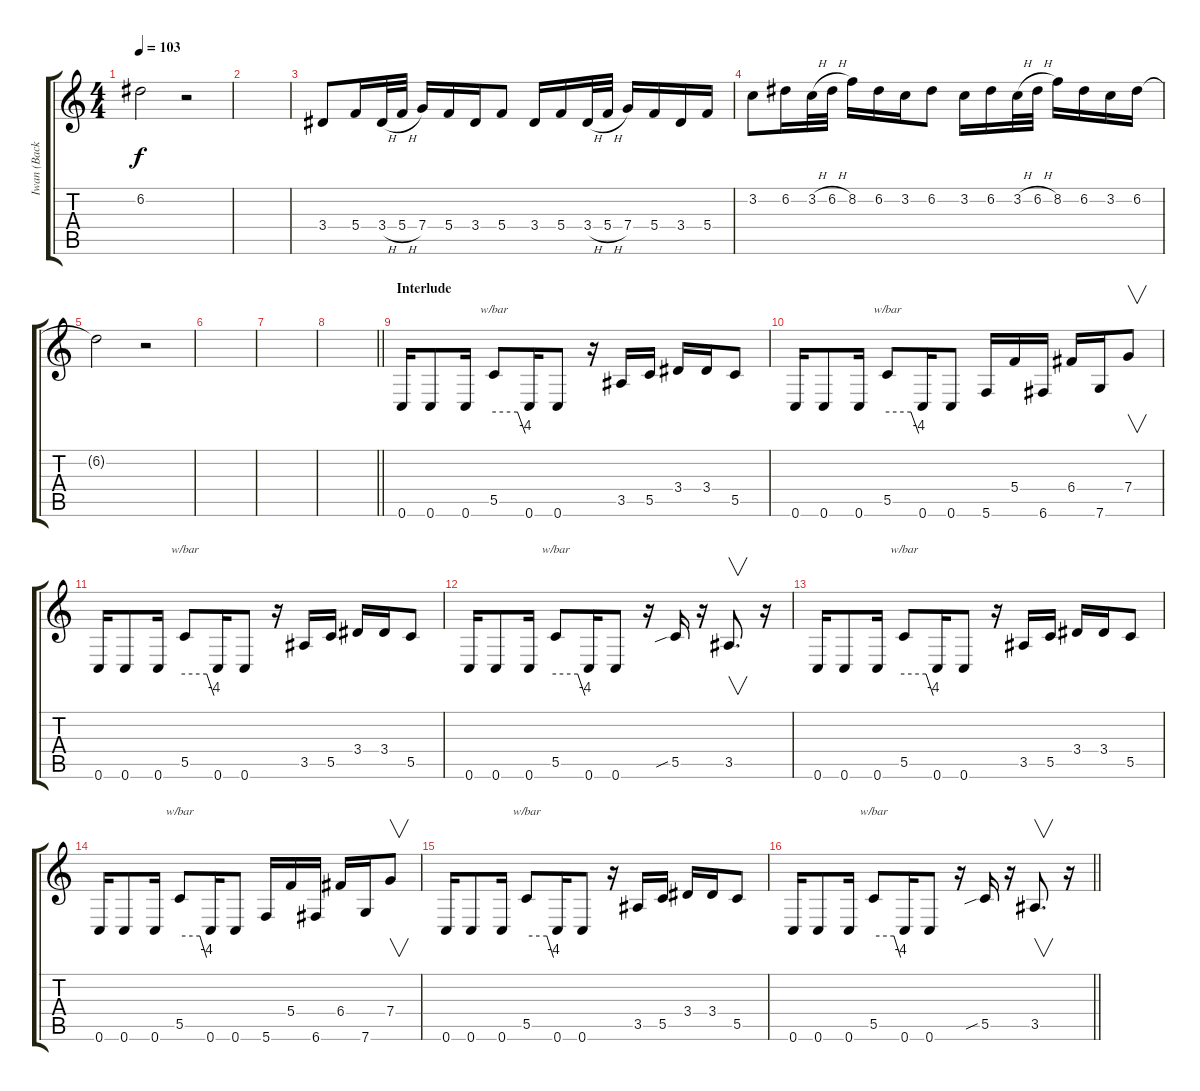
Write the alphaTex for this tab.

\track ("Iwan (Backing Guitar)" "Iwan (Back") {instrument overdrivenguitar}
\staff {score tabs}
\tuning (D4 A3 F3 C3 G2 C2) {hide}
\ts (4 4)
\tempo 103
\clef g2
\ks c
6.2{t}.2{dy f} r.2 |
|
3.4.8 5.4.16 3.4{h}.32 5.4{h}.32 7.4.16 5.4.16 3.4.16 5.4.8 3.4.16 5.4.16 3.4{h}.32 5.4{h}.32 7.4.16 5.4.16 3.4.16 5.4.16 |
3.2.8 6.2.16 3.2{h}.32 6.2{h}.32 8.2.16 6.2.16 3.2.16 6.2.8 3.2.16 6.2.16 3.2{h}.32 6.2{h}.32 8.2.16 6.2.16 3.2.16 6.2.16 |
6.2{t}.2 r.2 |
|
|
\barLineRight lightlight
|
\section ("" "Interlude")
0.6.16 0.6.8 0.6.16 5.5.8{tbe (custom default 0 0 45 0 60 -16)} 0.6.16 0.6.8 r.16 3.5.16 5.5.16 3.4.16 3.4.16 5.5.8 |
0.6.16 0.6.8 0.6.16 5.5.8{tbe (custom default 0 0 45 0 60 -16)} 0.6.16 0.6.8 5.6.16 5.4.16 6.6.16 6.4.16 7.6.16 7.4.8{v} |
0.6.16 0.6.8 0.6.16 5.5.8{tbe (custom default 0 0 45 0 60 -16)} 0.6.16 0.6.8 r.16 3.5.16 5.5.16 3.4.16 3.4.16 5.5.8 |
0.6.16 0.6.8 0.6.16 5.5.8{tbe (custom default 0 0 45 0 60 -16)} 0.6.16 0.6.8 r.16 5.5{sib}.16 r.16 3.5.8{v d} r.16 |
0.6.16 0.6.8 0.6.16 5.5.8{tbe (custom default 0 0 45 0 60 -16)} 0.6.16 0.6.8 r.16 3.5.16 5.5.16 3.4.16 3.4.16 5.5.8 |
0.6.16 0.6.8 0.6.16 5.5.8{tbe (custom default 0 0 45 0 60 -16)} 0.6.16 0.6.8 5.6.16 5.4.16 6.6.16 6.4.16 7.6.16 7.4.8{v} |
0.6.16 0.6.8 0.6.16 5.5.8{tbe (custom default 0 0 45 0 60 -16)} 0.6.16 0.6.8 r.16 3.5.16 5.5.16 3.4.16 3.4.16 5.5.8 |
\barLineRight lightlight
0.6.16 0.6.8 0.6.16 5.5.8{tbe (custom default 0 0 45 0 60 -16)} 0.6.16 0.6.8 r.16 5.5{sib}.16 r.16 3.5.8{v d} r.16
